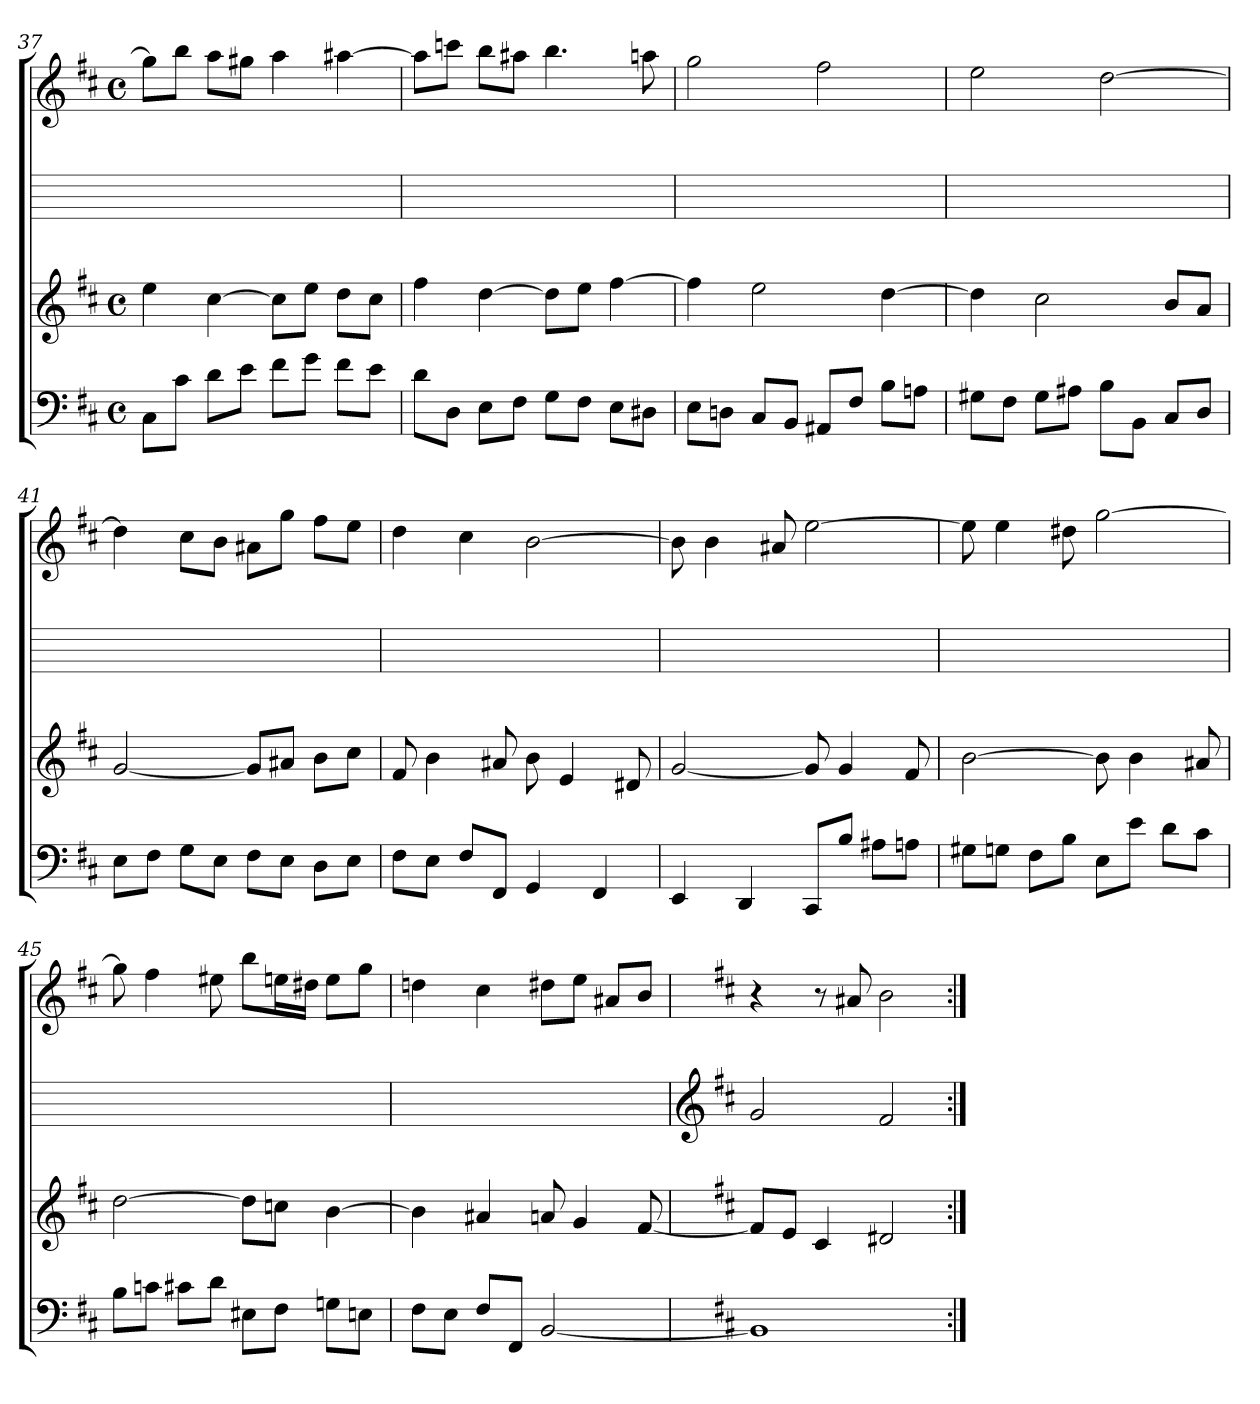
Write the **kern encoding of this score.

**kern	**kern	**kern	**kern
*part4	*part3	*part2	*part1
*staff4	*staff3	*staff2	*staff1
*clefF4	*clefG2	*	*clefG2
*k[f#c#]	*k[f#c#]	*	*k[f#c#]
*b:	*b:	*	*b:
*M4/4	*M4/4	*	*M4/4
*met(c)	*met(c)	*	*met(c)
=37	=37	=37	=37
8C#\L	4ee	1ryy	8gg#\L]
8c#\J	.	.	8bb\J
8d\L	[4cc#	.	8aa\L
8e\J	.	.	8gg#X\J
8f#\L	8cc#\L]	.	4aa
8g\J	8ee\J	.	.
8f#\L	8dd\L	.	[4aa#X
8e\J	8cc#\J	.	.
=38	=38	=38	=38
8d\L	4ff#	1ryy	8aa#\L]
8D\J	.	.	8cccn\J
8E\L	[4dd	.	8bb\L
8F#\J	.	.	8aa#X\J
8G\L	8dd\L]	.	4.bb
8F#\J	8ee\J	.	.
8E\L	[4ff#	.	.
8D#X\J	.	.	8aan
=39	=39	=39	=39
8E\L	4ff#]	1ryy	2gg
8Dn\J	.	.	.
8C#/L	2ee	.	.
8BB/J	.	.	.
8AA#X/L	.	.	2ff#
8F#/J	.	.	.
8B\L	[4dd	.	.
8An\J	.	.	.
=40	=40	=40	=40
8G#X\L	4dd]	1ryy	2ee
8F#\J	.	.	.
8G#\L	2cc#	.	.
8A#X\J	.	.	.
8B\L	.	.	[2dd
8BB\J	.	.	.
8C#/L	8b/L	.	.
8D/J	8a/J	.	.
=41	=41	=41	=41
8E\L	[2g	1ryy	4dd]
8F#\J	.	.	.
8G\L	.	.	8cc#\L
8E\J	.	.	8b\J
8F#\L	8g/L]	.	8a#X\L
8E\J	8a#X/J	.	8gg\J
8D\L	8b\L	.	8ff#\L
8E\J	8cc#\J	.	8ee\J
=42	=42	=42	=42
8F#\L	8f#	1ryy	4dd
8E\J	4b	.	.
8F#/L	.	.	4cc#
8FF#/J	8a#X	.	.
4GG	8b	.	[2b
.	4e	.	.
4FF#	.	.	.
.	8d#X	.	.
=43	=43	=43	=43
4EE	[2g	1ryy	8b]
.	.	.	4b
4DD	.	.	.
.	.	.	8a#X
8CC#/L	8g]	.	[2ee
8B/J	4g	.	.
8A#X\L	.	.	.
8An\J	8f#	.	.
=44	=44	=44	=44
8G#X\L	[2b	1ryy	8ee]
8Gn\J	.	.	4ee
8F#\L	.	.	.
8B\J	.	.	8dd#X
8E\L	8b]	.	[2gg
8e\J	4b	.	.
8d\L	.	.	.
8c#\J	8a#X	.	.
=45	=45	=45	=45
8B\L	[2dd	1ryy	8gg]
8cn\J	.	.	4ff#
8c#X\L	.	.	.
8d\J	.	.	8ee#X
8E#X\L	8dd\L]	.	8bb\L
8F#\J	8ccn\J	.	16een\L
.	.	.	16dd#X\JJ
8Gn\L	[4b	.	8ee\L
8En\J	.	.	8gg\J
=46	=46	=46	=46
8F#\L	4b]	1ryy	4ddn
8E\J	.	.	.
8F#/L	4a#X	.	4cc#
8FF#/J	.	.	.
[2BB	8an	.	8dd#X\L
.	4g	.	8ee\J
.	.	.	8a#X/L
.	[8f#	.	8b/J
=47	=47	=47	=47
*	*	*clefG2	*
*	*	*k[f#c#]	*
1BB]	8f#/L]	2g	4r
.	8e/J	.	.
.	4c#	.	8r
.	.	.	8a#X
.	2d#X	2f#	2b
=:|!	=:|!	=:|!	=:|!
*-	*-	*-	*-
